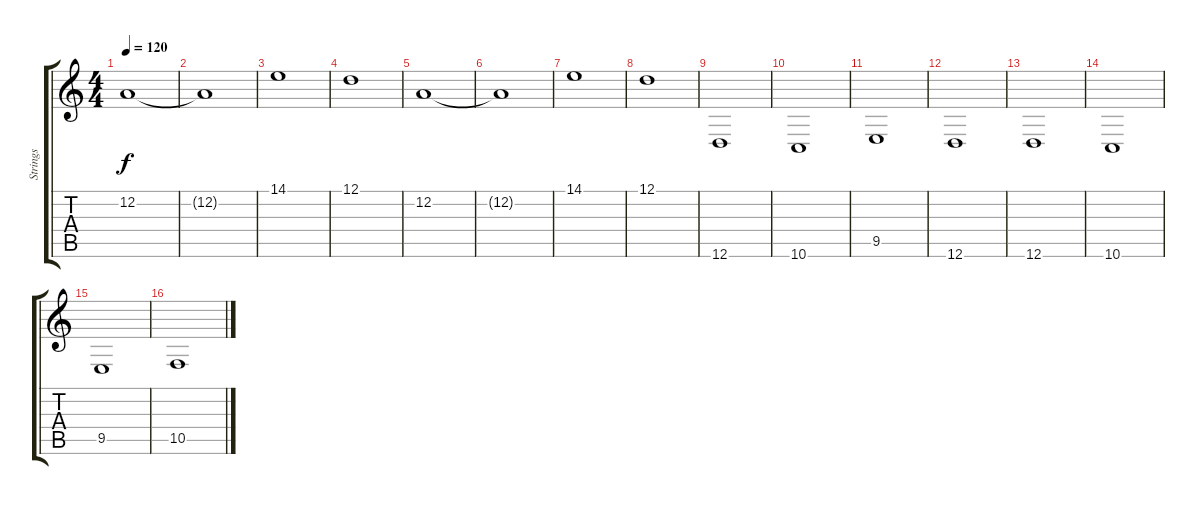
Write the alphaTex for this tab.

\track ("Strings" "Strings") {instrument stringensemble1}
\staff {score tabs}
\tuning (D4 A3 F3 C3 G2 D2) {hide}
\ts (4 4)
\tempo 120
\clef g2
\ks c
12.2.1{dy f instrument pad2warm} |
12.2{t}.1 |
14.1.1 |
12.1.1 |
12.2.1{instrument pad2warm} |
12.2{t}.1 |
14.1.1 |
12.1.1 |
12.6.1{volume 8 instrument stringensemble1} |
10.6.1 |
9.5.1 |
12.6.1 |
12.6.1 |
10.6.1 |
9.5.1 |
10.5.1
